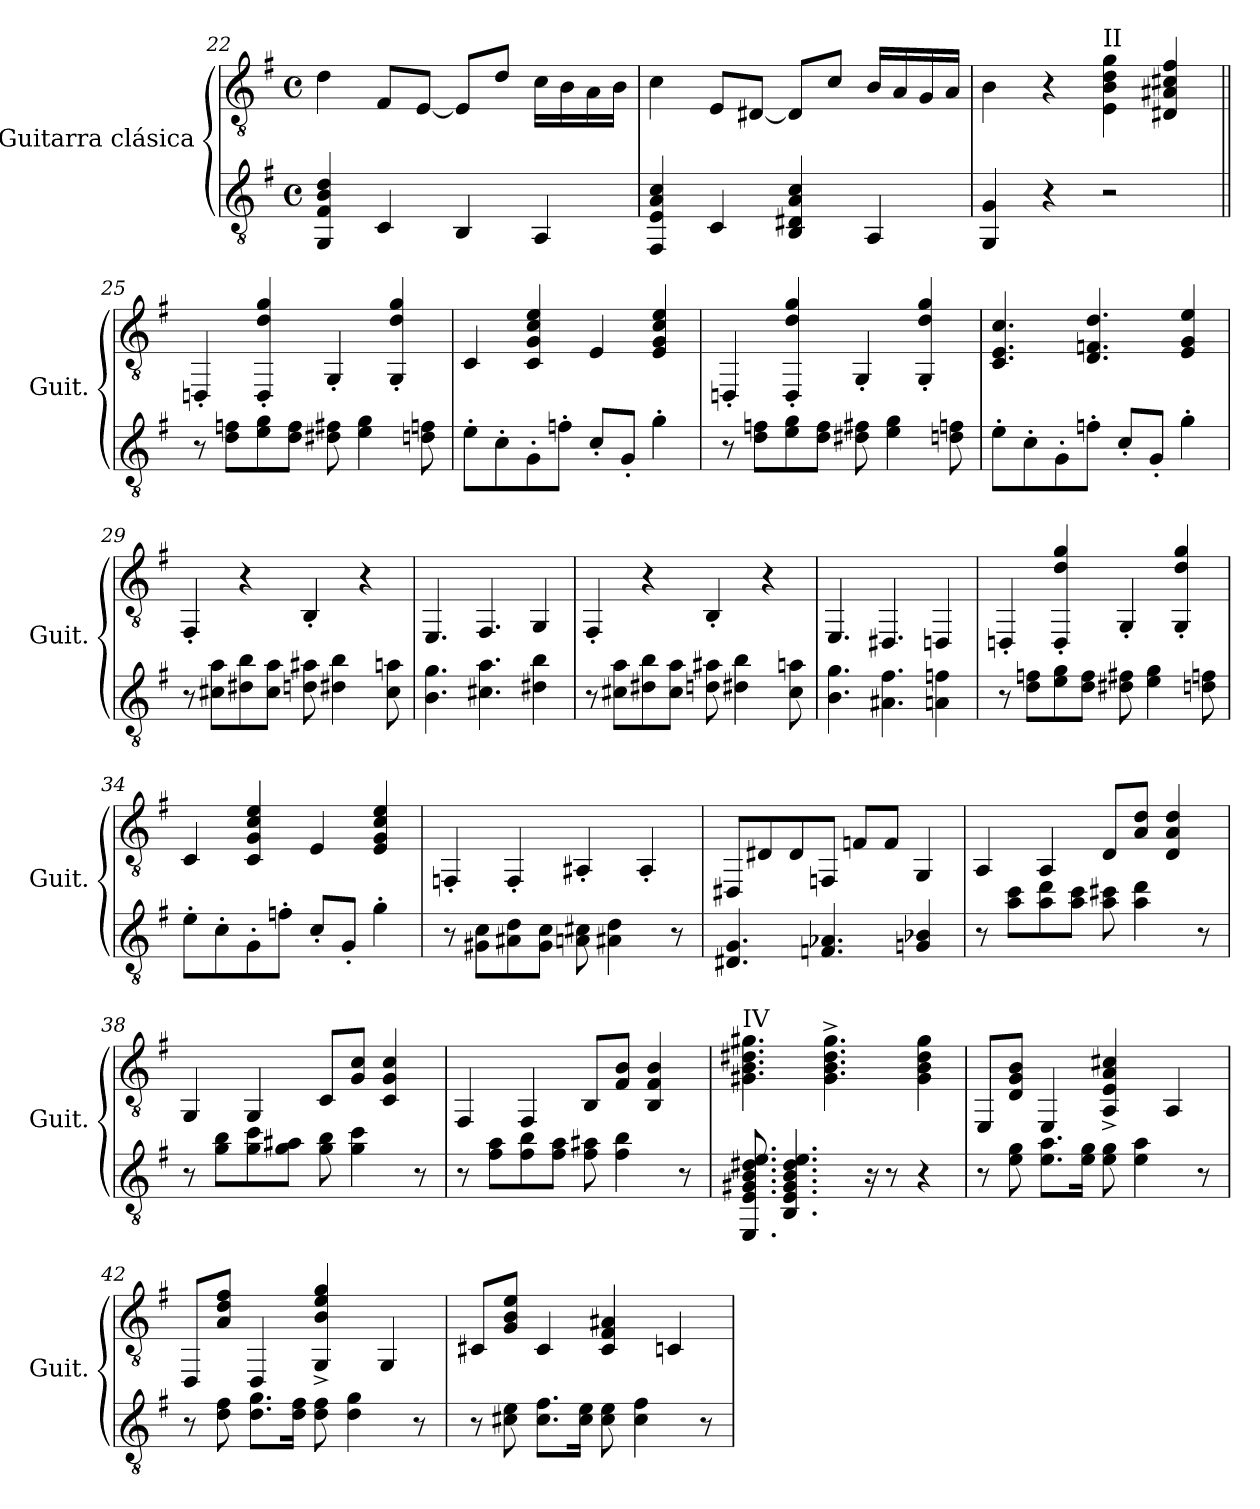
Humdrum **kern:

**kern	**kern	**dynam
*part2	*part1	*part1
*staff2	*staff1	*staff1
*I"Guitarra clásica	*I"Guitarra clásica	*
*I'Guit.	*I'Guit.	*
*clefGv2	*clefGv2	*
*k[f#]	*k[f#]	*
*M4/4	*M4/4	*
*met(c)	*met(c)	*
=22	=22	=22
4GG/ 4F#/ 4B/ 4d/	4d\	.
4C/	8F#/L	.
.	[8E/J	.
4BB/	8E/L]	.
.	8d/J	.
4AA/	16c\LL	.
.	16B\	.
.	16A\	.
.	16B\JJ	.
=23	=23	=23
4FF#/ 4E/ 4A/ 4c/	4c\	.
4C/	8E/L	.
.	[8D#X/J	.
4BB/ 4D#X/ 4A/ 4c/	8D#/L]	.
.	8c/J	.
4AA/	16B/LL	.
.	16A/	.
.	16G/	.
.	16A/JJ	.
=24	=24	=24
4GG/ 4G/	4B\	.
4r	4r	.
!	!LO:TX:a:t=II	!
2r	4E\ 4B\ 4d\ 4g\	.
.	4D#X/ 4A#X/ 4c#X/ 4f#/	.
!!LO:LB:g=z
=25||	=25||	=25||
8r	4DDn'/	.
8d\ 8fn\L	.	.
8e\ 8g\	4DD/' 4d/' 4g/'	.
8d\ 8f\J	.	.
8d#X\ 8f#X\	4GG'/	.
4e\ 4g\	.	.
.	4GG/' 4d/' 4g/'	.
8dn\ 8fn\	.	.
=26	=26	=26
8e'\L	4C/	.
8c'\	.	.
8G'\	4C/ 4G/ 4c/ 4e/	.
8fn'\J	.	.
8c'/L	4E/	.
8G'/J	.	.
4g'\	4E/ 4G/ 4c/ 4e/	.
=27	=27	=27
8r	4DDn'/	.
8d\ 8fn\L	.	.
8e\ 8g\	4DD/' 4d/' 4g/'	.
8d\ 8f\J	.	.
8d#X\ 8f#X\	4GG'/	.
4e\ 4g\	.	.
.	4GG/' 4d/' 4g/'	.
8dn\ 8fn\	.	.
=28	=28	=28
8e'\L	4.C/ 4.E/ 4.c/	.
8c'\	.	.
8G'\	.	.
8fn'\J	4.D/ 4.Fn/ 4.d/	.
8c'/L	.	.
8G'/J	.	.
4g'\	4E/ 4G/ 4e/	.
!!LO:PB:g=z
=29	=29	=29
8r	4FF#'/	.
8c#X\ 8a\L	.	.
8d#X\ 8b\	4r	.
8c#\ 8a\J	.	.
8dn\ 8a#X\	4BB'/	.
4d#X\ 4b\	.	.
.	4r	.
8c#\ 8an\	.	.
=30	=30	=30
4.B\ 4.g\	4.EE/	.
4.c#X\ 4.a\	4.FF#/	.
4d#X\ 4b\	4GG/	.
=31	=31	=31
8r	4FF#'/	.
8c#X\ 8a\L	.	.
8d#X\ 8b\	4r	.
8c#\ 8a\J	.	.
8dn\ 8a#X\	4BB'/	.
4d#X\ 4b\	.	.
.	4r	.
8c#\ 8an\	.	.
=32	=32	=32
4.B\ 4.g\	4.EE/	.
4.A#X\ 4.f#\	4.DD#X/	.
4An\ 4fn\	4DDn/	.
!!LO:LB:g=z
=33	=33	=33
8r	4DDn'/	.
8d\ 8fn\L	.	.
8e\ 8g\	4DD/' 4d/' 4g/'	.
8d\ 8f\J	.	.
8d#X\ 8f#X\	4GG'/	.
4e\ 4g\	.	.
.	4GG/' 4d/' 4g/'	.
8dn\ 8fn\	.	.
=34	=34	=34
8e'\L	4C/	.
8c'\	.	.
8G'\	4C/ 4G/ 4c/ 4e/	.
8fn'\J	.	.
8c'/L	4E/	.
8G'/J	.	.
4g'\	4E/ 4G/ 4c/ 4e/	.
=35	=35	=35
8r	4FFn'/	.
8G#X\ 8c\L	.	.
8A#X\ 8d\	4FF'/	.
8G#\ 8c\J	.	.
8An\ 8c#X\	4AA#X'/	.
4A#X\ 4d\	.	.
.	4AA#'/	.
8r	.	.
=36	=36	=36
4.D#X/ 4.G/	8DD#X/L	.
.	8D#X/	.
.	8D#/	.
4.Fn/ 4.A-X/	8FFn/J	.
.	8Fn/L	.
.	8F/J	.
4Gn/ 4B-X/	4GG/	.
!!LO:LB:g=z
=37	=37	=37
8r	4AA/	.
8a\ 8cc\L	.	.
8a\ 8dd\	4AA/	.
8a\ 8cc\J	.	.
8a\ 8cc#X\	8D/L	.
4a\ 4dd\	8A/ 8d/J	.
.	4D/ 4A/ 4d/	.
8r	.	.
=38	=38	=38
8r	4GG/	.
8g\ 8b\L	.	.
8g\ 8cc\	4GG/	.
8g\ 8a#X\J	.	.
8g\ 8b\	8C/L	.
4g\ 4cc\	8G/ 8c/J	.
.	4C/ 4G/ 4c/	.
8r	.	.
=39	=39	=39
8r	4FF#/	.
8f#\ 8a\L	.	.
8f#\ 8b\	4FF#/	.
8f#\ 8a\J	.	.
8f#\ 8a#X\	8BB/L	.
4f#\ 4b\	8F#/ 8B/J	.
.	4BB/ 4F#/ 4B/	.
8r	.	.
=40	=40	=40
!	!LO:TX:a:t=IV	!
8.EE/ 8.E/ 8.G#X/ 8.B/ 8.d#X/ 8.e/	4.G#X\ 4.B\ 4.d#X\ 4.g#X\	.
4.BB/ 4.E/ 4.G#/ 4.B/ 4.d#/ 4.e/	.	.
.	4.G#\^ 4.B\^ 4.d#\^ 4.g#\^	.
16r	.	.
8r	.	.
4r	4G#\ 4B\ 4d#\ 4g#\	.
!!LO:LB:g=z
=41	=41	=41
8r	8EE/L	.
8e\ 8g\	8D/ 8G/ 8B/J	.
8.e\ 8.a\L	4EE/	.
16e\ 16g\Jk	.	.
8e\ 8g\	4AA/^ 4E/^ 4A/^ 4c#X/^	.
4e\ 4a\	.	.
.	4AA/	.
8r	.	.
=42	=42	=42
8r	8DD/L	.
8d\ 8f#\	8A/ 8d/ 8f#/J	.
8.d\ 8.g\L	4DD/	.
16d\ 16f#\Jk	.	.
8d\ 8f#\	4GG/^ 4B/^ 4e/^ 4g/^	.
4d\ 4g\	.	.
.	4GG/	.
8r	.	.
=43	=43	=43
!	!	!LO:DY:a
8r	8C#X/L	other-dynamics
8c#X\ 8e\	8G/ 8B/ 8e/J	.
8.c#\ 8.f#\L	4C#/	.
16c#\ 16e\Jk	.	.
8c#\ 8e\	4C#/ 4F#/ 4A#X/	.
4c#\ 4f#\	.	.
.	4Cn/	.
8r	.	.
=	=	=
*-	*-	*-
